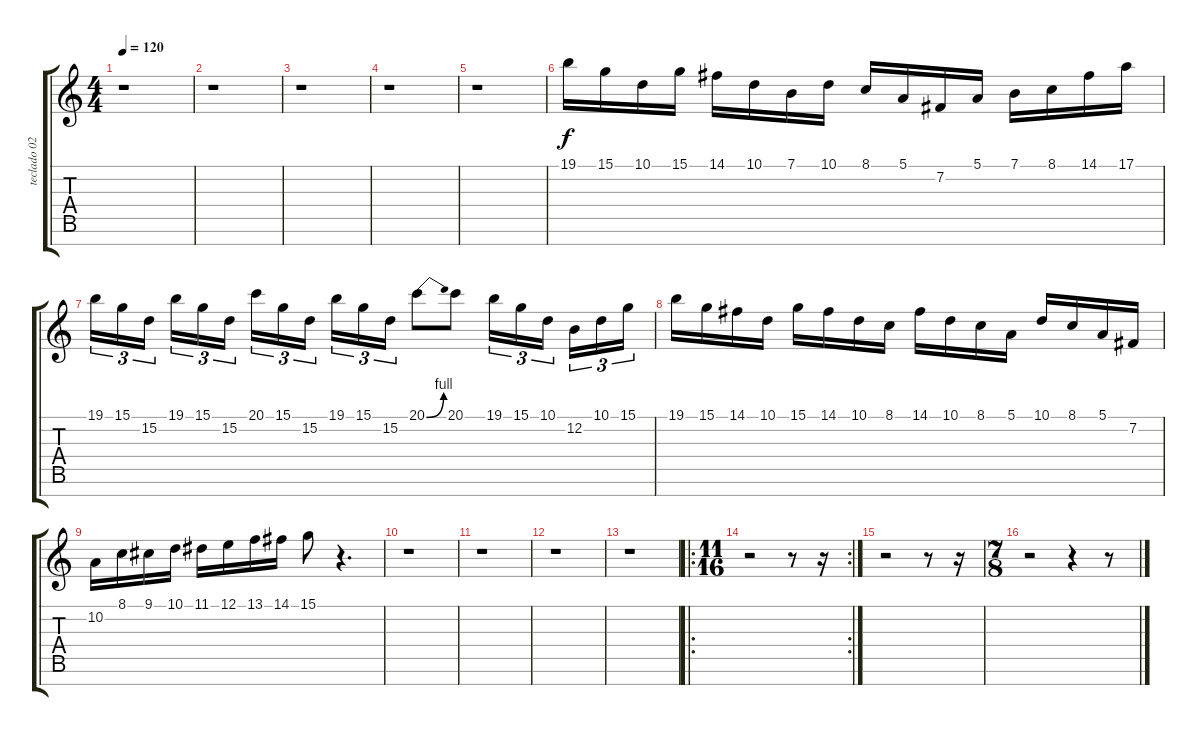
\track ("teclado 02" "teclado 02") {instrument lead8bassandlead}
\staff {score tabs}
\tuning (E4 B3 G3 D3 A2 E2 B1) {hide}
\ts (4 4)
\tempo 120
\clef g2
\ks c
r.1{dy f} |
r.1 |
r.1 |
r.1 |
r.1 |
19.1.16{volume 9 instrument lead2sawtooth} 15.1.16 10.1.16 15.1.16 14.1.16 10.1.16 7.1.16 10.1.16 8.1.16 5.1.16 7.2.16 5.1.16 7.1.16 8.1.16 14.1.16 17.1.16 |
19.1.16{tu (3 2)} 15.1.16{tu (3 2)} 15.2.16{tu (3 2)} 19.1.16{tu (3 2)} 15.1.16{tu (3 2)} 15.2.16{tu (3 2)} 20.1.16{tu (3 2)} 15.1.16{tu (3 2)} 15.2.16{tu (3 2)} 19.1.16{tu (3 2)} 15.1.16{tu (3 2)} 15.2.16{tu (3 2)} 20.1{be (bend 0 0 60 4)}.8 20.1.8 19.1.16{tu (3 2)} 15.1.16{tu (3 2)} 10.1.16{tu (3 2)} 12.2.16{tu (3 2)} 10.1.16{tu (3 2)} 15.1.16{tu (3 2)} |
19.1.16 15.1.16 14.1.16 10.1.16 15.1.16 14.1.16 10.1.16 8.1.16 14.1.16 10.1.16 8.1.16 5.1.16 10.1.16 8.1.16 5.1.16 7.2.16 |
10.2.16 8.1.16 9.1.16 10.1.16 11.1.16 12.1.16 13.1.16 14.1.16 15.1.8 r.4{d} |
r.1 |
r.1 |
r.1 |
r.1 |
\ro
\rc 2
\ts (11 16)
r.2 r.8 r.16 |
r.2 r.8 r.16 |
\ts (7 8)
r.2 r.4 r.8
